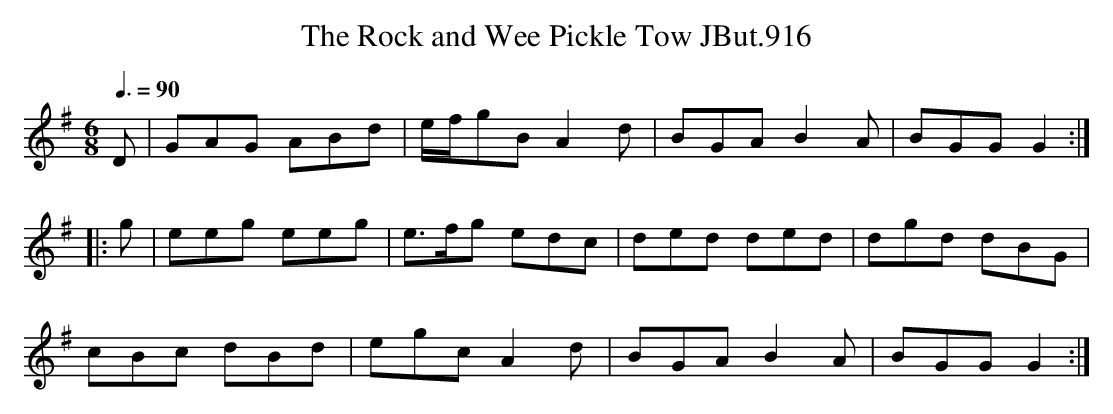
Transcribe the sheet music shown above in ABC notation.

X:1
T:Rock and Wee Pickle Tow JBut.916, The
M:6/8
L:1/8
Q:3/8=90
K:G
D | GAG ABd | e/f/gB A2d | BGA B2A | BGG G2 :|
|: g | eeg eeg | e>fg edc | ded ded | dgd dBG |
cBc dBd | egc A2d | BGA B2A | BGG G2 :|
